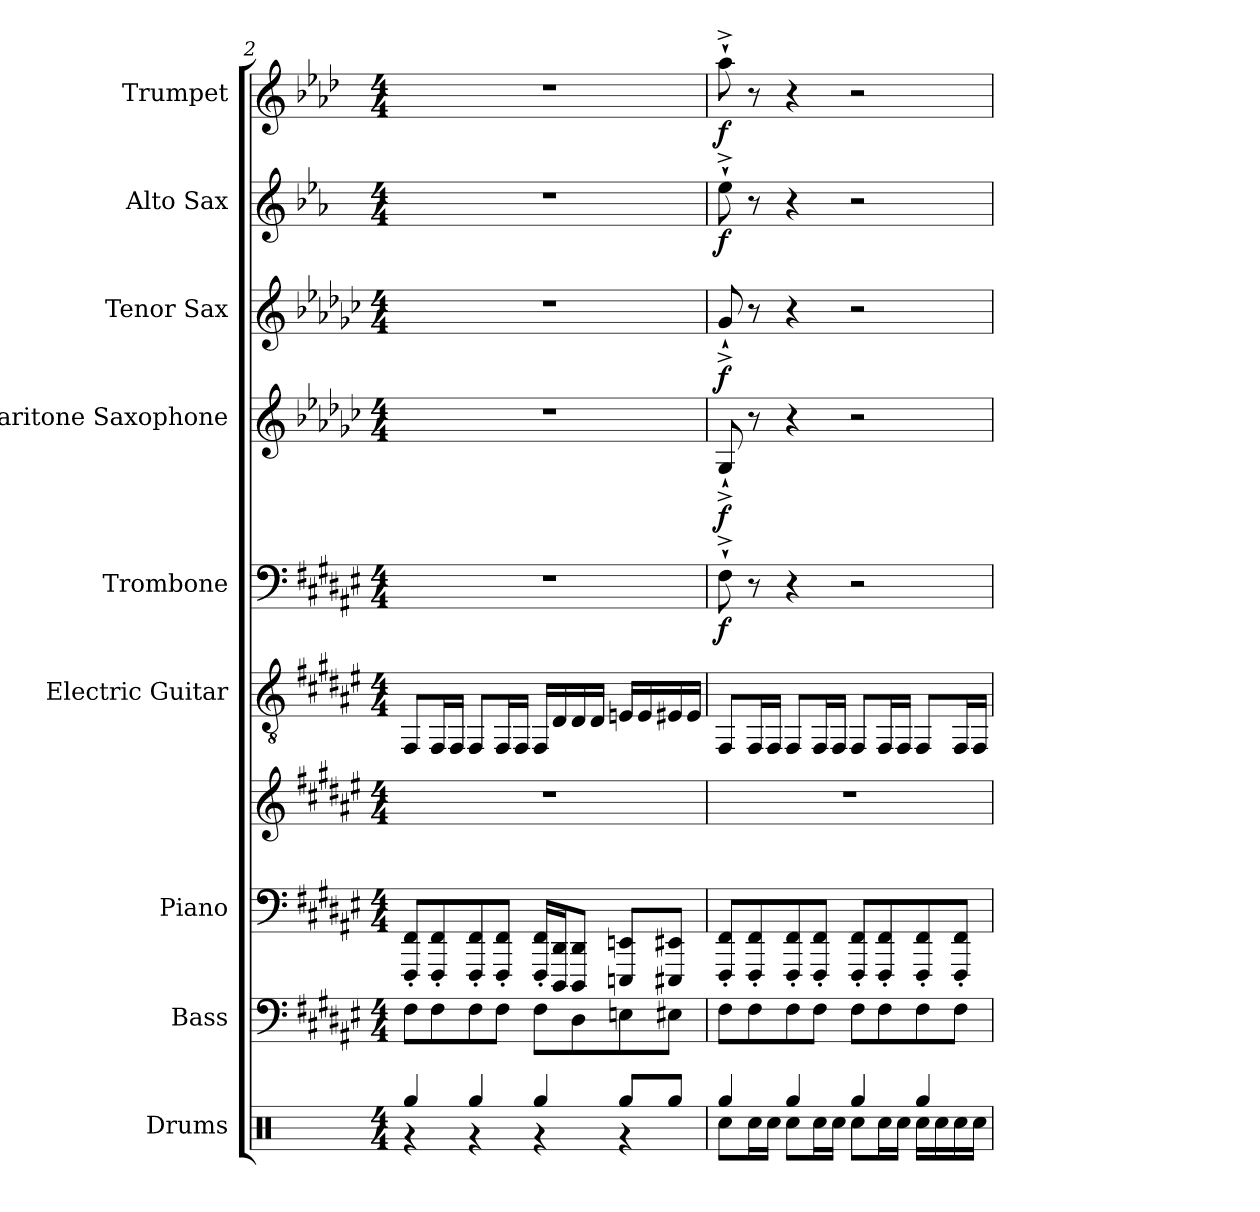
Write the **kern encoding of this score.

**kern	**kern	**kern	**kern	**kern	**kern	**dynam	**kern	**dynam	**kern	**dynam	**kern	**dynam	**kern	**dynam
*part9	*part8	*part7	*part7	*part6	*part5	*part5	*part4	*part4	*part3	*part3	*part2	*part2	*part1	*part1
*staff10	*staff9	*staff8	*staff7	*staff6	*staff5	*staff5	*staff4	*staff4	*staff3	*staff3	*staff2	*staff2	*staff1	*staff1
*I"Drums	*I"Bass	*I"Piano	*	*I"Electric Guitar	*I"Trombone	*	*I"Baritone Saxophone	*	*I"Tenor Sax	*	*I"Alto Sax	*	*I"Trumpet	*
*I'Drums	*I'Bass	*I'Piano	*	*I'El. Guit.	*I'Tbn.	*	*I'Bar. Sax.	*	*I'Tenor	*	*I'Alto	*	*I'Tpt.	*
!!LO:PB:g=z
*clefX	*clefF4	*clefF4	*clefG2	*clefGv2	*clefF4	*	*clefG2	*	*clefG2	*	*clefG2	*	*clefG2	*
*	*ITrd7c12	*	*	*	*	*	*ITrd12c21	*	*ITrd8c14	*	*ITrd5c9	*	*ITrd1c2	*
*k[]	*k[f#c#g#d#a#e#]	*k[f#c#g#d#a#e#]	*k[f#c#g#d#a#e#]	*k[f#c#g#d#a#e#]	*k[f#c#g#d#a#e#]	*	*k[b-e-a-d-g-c-]	*	*k[b-e-a-d-g-c-]	*	*k[b-e-a-d-g-c-]	*	*k[b-e-a-d-g-c-]	*
*M4/4	*M4/4	*M4/4	*M4/4	*M4/4	*M4/4	*	*M4/4	*	*M4/4	*	*M4/4	*	*M4/4	*
=2	=2	=2	=2	=2	=2	=2	=2	=2	=2	=2	=2	=2	=2	=2
*^	*	*	*	*	*	*	*	*	*	*	*	*	*	*
4Rgg/	4r	8FF#\L	8FFF#/' 8FF#/'L	1r	8FF#/L	1r	.	1r	.	1r	.	1r	.	1r	.
.	.	8FF#\	8FFF#/' 8FF#/'	.	16FF#/L	.	.	.	.	.	.	.	.	.	.
.	.	.	.	.	16FF#/JJ	.	.	.	.	.	.	.	.	.	.
4Rgg/	4r	8FF#\	8FFF#/' 8FF#/'	.	8FF#/L	.	.	.	.	.	.	.	.	.	.
.	.	8FF#\J	8FFF#/' 8FF#/'J	.	16FF#/L	.	.	.	.	.	.	.	.	.	.
.	.	.	.	.	16FF#/JJ	.	.	.	.	.	.	.	.	.	.
4Rgg/	4r	8FF#\L	16FFF#/' 16FF#/'LL	.	16FF#/LL	.	.	.	.	.	.	.	.	.	.
.	.	.	16DDD#/ 16DD#/J	.	16D#/	.	.	.	.	.	.	.	.	.	.
.	.	8DD#\	8DDD#/ 8DD#/J	.	16D#/	.	.	.	.	.	.	.	.	.	.
.	.	.	.	.	16D#/JJ	.	.	.	.	.	.	.	.	.	.
8Rgg/L	4r	8EEn\	8EEEn/ 8EEn/L	.	16En/LL	.	.	.	.	.	.	.	.	.	.
.	.	.	.	.	16E/	.	.	.	.	.	.	.	.	.	.
8Rgg/J	.	8EE#X\J	8EEE#X/ 8EE#X/J	.	16E#X/	.	.	.	.	.	.	.	.	.	.
.	.	.	.	.	16E#/JJ	.	.	.	.	.	.	.	.	.	.
=3	=3	=3	=3	=3	=3	=3	=3	=3	=3	=3	=3	=3	=3	=3	=3
!	!	!	!	!	!	!	!LO:DY:b	!	!LO:DY:b	!	!LO:DY:b	!	!LO:DY:b	!	!LO:DY:b
4Rgg/	8Rcc\L	8FF#\L	8FFF#/' 8FF#/'L	1r	8FF#/L	8F#`^\	f	8GG-`^/	f	8G-`^/	f	8g-`^\	f	8gg-`^\	f
.	16Rcc\L	8FF#\	8FFF#/' 8FF#/'	.	16FF#/L	8r	.	8r	.	8r	.	8r	.	8r	.
.	16Rcc\JJ	.	.	.	16FF#/JJ	.	.	.	.	.	.	.	.	.	.
4Rgg/	8Rcc\L	8FF#\	8FFF#/' 8FF#/'	.	8FF#/L	4r	.	4r	.	4r	.	4r	.	4r	.
.	16Rcc\L	8FF#\J	8FFF#/' 8FF#/'J	.	16FF#/L	.	.	.	.	.	.	.	.	.	.
.	16Rcc\JJ	.	.	.	16FF#/JJ	.	.	.	.	.	.	.	.	.	.
4Rgg/	8Rcc\L	8FF#\L	8FFF#/' 8FF#/'L	.	8FF#/L	2r	.	2r	.	2r	.	2r	.	2r	.
.	16Rcc\L	8FF#\	8FFF#/' 8FF#/'	.	16FF#/L	.	.	.	.	.	.	.	.	.	.
.	16Rcc\JJ	.	.	.	16FF#/JJ	.	.	.	.	.	.	.	.	.	.
4Rgg/	16Rcc\LL	8FF#\	8FFF#/' 8FF#/'	.	8FF#/L	.	.	.	.	.	.	.	.	.	.
.	16Rcc\	.	.	.	.	.	.	.	.	.	.	.	.	.	.
.	16Rcc\	8FF#\J	8FFF#/' 8FF#/'J	.	16FF#/L	.	.	.	.	.	.	.	.	.	.
.	16Rcc\JJ	.	.	.	16FF#/JJ	.	.	.	.	.	.	.	.	.	.
*v	*v	*	*	*	*	*	*	*	*	*	*	*	*	*	*
=	=	=	=	=	=	=	=	=	=	=	=	=	=	=
*-	*-	*-	*-	*-	*-	*-	*-	*-	*-	*-	*-	*-	*-	*-
